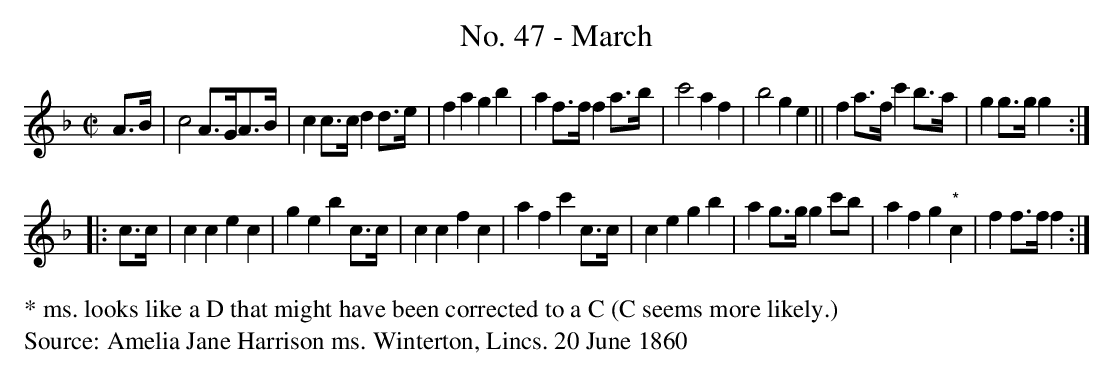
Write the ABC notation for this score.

X:1
T:No. 47 - March
M:C|
L:1/8
K:F
A>B|c4A>GA>B|c2c>cd2d>e|f2a2g2b2|a2f>ff2a>b|c'4a2f2|b4g2e2||f2a>fc'2b>a|g2g>gg2::
c>c|c2c2e2c2|g2e2b2c>c|c2c2f2c2|a2f2c'2c>c|c2e2g2b2|a2g>gg2c'b|a2f2g2"^*"c2|f2f>ff2:|
